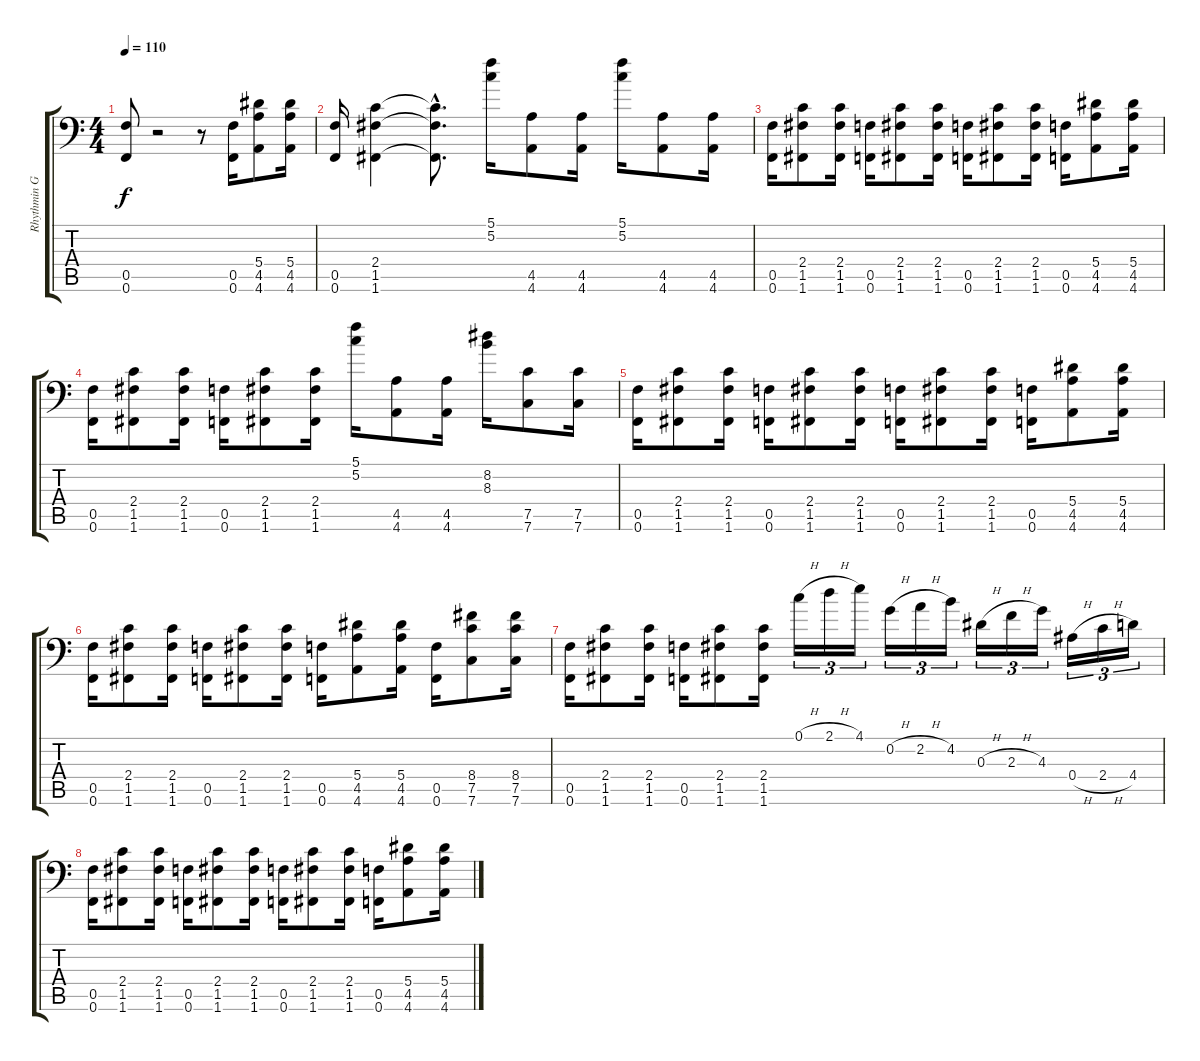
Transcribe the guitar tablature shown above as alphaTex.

\track ("Rhythmin Guitar #1" "Rhythmin G") {instrument overdrivenguitar}
\staff {score tabs}
\tuning (C4 G3 Eb3 Bb2 F2 F1) {hide}
\ts (4 4)
\tempo 110
\clef f4
\ks c
(0.5 0.6).8{dy f} r.2 r.8 (0.5 0.6).16 (5.4 4.5 4.6).8 (5.4 4.5 4.6).16 |
(0.5 0.6).16 (2.4 1.5 1.6).4 (2.4{hac t} 1.5{hac t} 1.6{hac t}).8{d} (5.1 5.2).16 (4.5 4.6).8 (4.5 4.6).16 (5.1 5.2).16 (4.5 4.6).8 (4.5 4.6).16 |
(0.5 0.6).16 (2.4 1.5 1.6).8 (2.4 1.5 1.6).16 (0.5 0.6).16 (2.4 1.5 1.6).8 (2.4 1.5 1.6).16 (0.5 0.6).16 (2.4 1.5 1.6).8 (2.4 1.5 1.6).16 (0.5 0.6).16 (5.4 4.5 4.6).8 (5.4 4.5 4.6).16 |
(0.5 0.6).16 (2.4 1.5 1.6).8 (2.4 1.5 1.6).16 (0.5 0.6).16 (2.4 1.5 1.6).8 (2.4 1.5 1.6).16 (5.1 5.2).16 (4.5 4.6).8 (4.5 4.6).16 (8.2 8.3).16 (7.5 7.6).8 (7.5 7.6).16 |
(0.5 0.6).16 (2.4 1.5 1.6).8 (2.4 1.5 1.6).16 (0.5 0.6).16 (2.4 1.5 1.6).8 (2.4 1.5 1.6).16 (0.5 0.6).16 (2.4 1.5 1.6).8 (2.4 1.5 1.6).16 (0.5 0.6).16 (5.4 4.5 4.6).8 (5.4 4.5 4.6).16 |
(0.5 0.6).16 (2.4 1.5 1.6).8 (2.4 1.5 1.6).16 (0.5 0.6).16 (2.4 1.5 1.6).8 (2.4 1.5 1.6).16 (0.5 0.6).16 (5.4 4.5 4.6).8 (5.4 4.5 4.6).16 (0.5 0.6).16 (8.4 7.5 7.6).8 (8.4 7.5 7.6).16 |
(0.5 0.6).16 (2.4 1.5 1.6).8 (2.4 1.5 1.6).16 (0.5 0.6).16 (2.4 1.5 1.6).8 (2.4 1.5 1.6).16 0.1{h}.16{tu (3 2)} 2.1{h}.16{tu (3 2)} 4.1.16{tu (3 2)} 0.2{h}.16{tu (3 2)} 2.2{h}.16{tu (3 2)} 4.2.16{tu (3 2)} 0.3{h}.16{tu (3 2)} 2.3{h}.16{tu (3 2)} 4.3.16{tu (3 2)} 0.4{h}.16{tu (3 2)} 2.4{h}.16{tu (3 2)} 4.4.16{tu (3 2)} |
(0.5 0.6).16 (2.4 1.5 1.6).8 (2.4 1.5 1.6).16 (0.5 0.6).16 (2.4 1.5 1.6).8 (2.4 1.5 1.6).16 (0.5 0.6).16 (2.4 1.5 1.6).8 (2.4 1.5 1.6).16 (0.5 0.6).16 (5.4 4.5 4.6).8 (5.4 4.5 4.6).16
